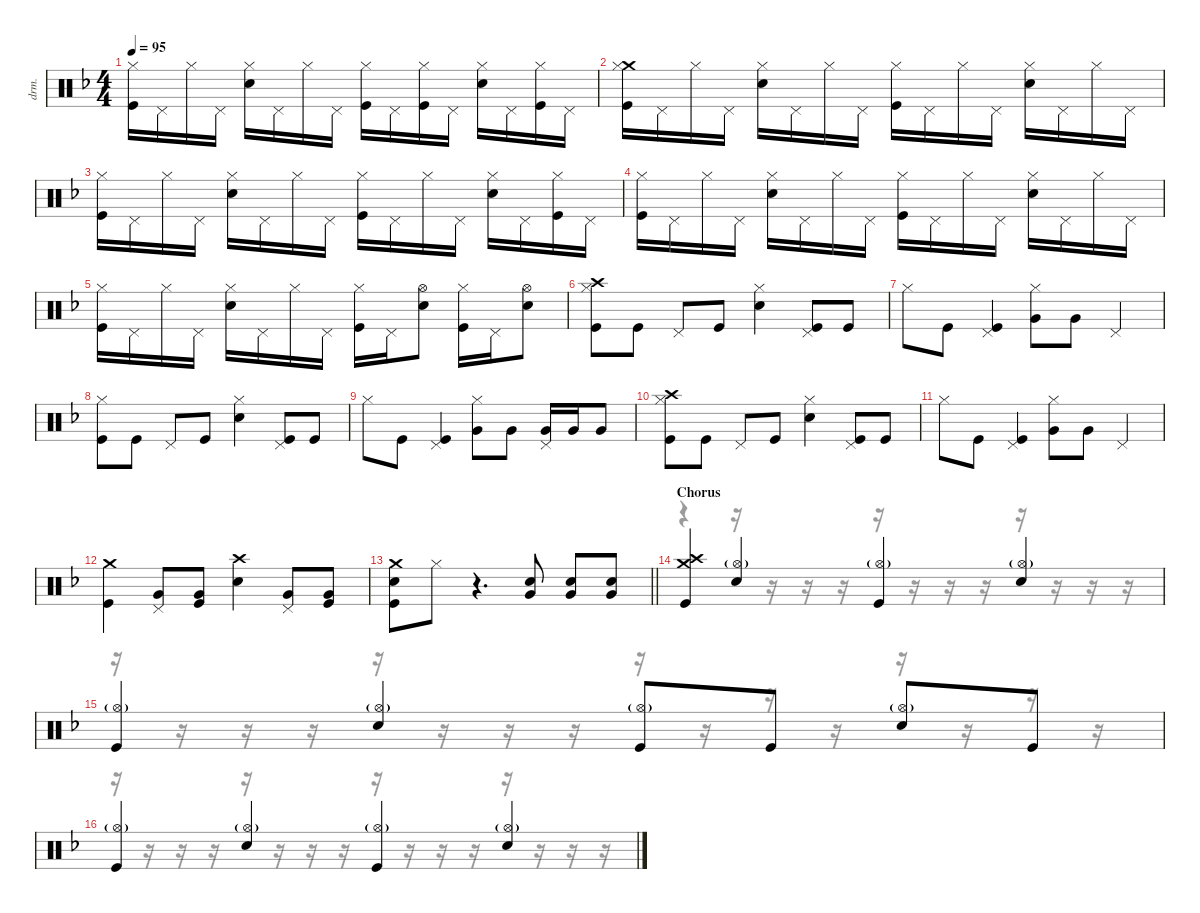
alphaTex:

\defaultSystemsLayout 4
\hideDynamics
\bracketExtendMode nobrackets
\otherSystemsTrackNameOrientation horizontal
\track ("Jukka" "drm.") {instrument percussion}
\staff {score}
\articulation defaults
\voice
\ts (4 4)
\tempo 95
\clef neutral
\ks f
("Hi-Hat (closed)" "Kick (hit)").16{dy mf} "Pedal Hi-Hat (hit)".16{dy mp} "Hi-Hat (closed)".16{dy mf} "Pedal Hi-Hat (hit)".16{dy mp} ("Hi-Hat (closed)" "Snare (hit) 2").16{dy mf} "Pedal Hi-Hat (hit)".16{dy mp} "Hi-Hat (closed)".16{dy mf} "Pedal Hi-Hat (hit)".16{dy mp} ("Hi-Hat (closed)" "Kick (hit)").16{dy mf} "Pedal Hi-Hat (hit)".16{dy mp} ("Hi-Hat (closed)" "Kick (hit)").16{dy mf} "Pedal Hi-Hat (hit)".16{dy mp} ("Hi-Hat (closed)" "Snare (hit) 2").16{dy mf} "Pedal Hi-Hat (hit)".16{dy mp} ("Hi-Hat (closed)" "Kick (hit)").16{dy mf} "Pedal Hi-Hat (hit)".16{dy mp} |
("Crash medium (hit)" "Hi-Hat (closed)" "Kick (hit)").16{dy mf} "Pedal Hi-Hat (hit)".16{dy mp} "Hi-Hat (closed)".16{dy mf} "Pedal Hi-Hat (hit)".16{dy mp} ("Hi-Hat (closed)" "Snare (hit) 2").16{dy mf} "Pedal Hi-Hat (hit)".16{dy mp} "Hi-Hat (closed)".16{dy mf} "Pedal Hi-Hat (hit)".16{dy mp} ("Hi-Hat (closed)" "Kick (hit)").16{dy mf} "Pedal Hi-Hat (hit)".16{dy mp} "Hi-Hat (closed)".16{dy mf} "Pedal Hi-Hat (hit)".16{dy mp} ("Hi-Hat (closed)" "Snare (hit) 2").16{dy mf} "Pedal Hi-Hat (hit)".16{dy mp} "Hi-Hat (closed)".16{dy mf} "Pedal Hi-Hat (hit)".16{dy mp} |
("Hi-Hat (closed)" "Kick (hit)").16{dy mf} "Pedal Hi-Hat (hit)".16{dy mp} "Hi-Hat (closed)".16{dy mf} "Pedal Hi-Hat (hit)".16{dy mp} ("Hi-Hat (closed)" "Snare (hit) 2").16{dy mf} "Pedal Hi-Hat (hit)".16{dy mp} "Hi-Hat (closed)".16{dy mf} "Pedal Hi-Hat (hit)".16{dy mp} ("Hi-Hat (closed)" "Kick (hit)").16{dy mf} "Pedal Hi-Hat (hit)".16{dy mp} "Hi-Hat (closed)".16{dy mf} "Pedal Hi-Hat (hit)".16{dy mp} ("Hi-Hat (closed)" "Snare (hit) 2").16{dy mf} "Pedal Hi-Hat (hit)".16{dy mp} ("Hi-Hat (closed)" "Kick (hit)").16{dy mf} "Pedal Hi-Hat (hit)".16{dy mp} |
("Hi-Hat (closed)" "Kick (hit)").16{dy mf} "Pedal Hi-Hat (hit)".16{dy mp} "Hi-Hat (closed)".16{dy mf} "Pedal Hi-Hat (hit)".16{dy mp} ("Hi-Hat (closed)" "Snare (hit) 2").16{dy mf} "Pedal Hi-Hat (hit)".16{dy mp} "Hi-Hat (closed)".16{dy mf} "Pedal Hi-Hat (hit)".16{dy mp} ("Hi-Hat (closed)" "Kick (hit)").16{dy mf} "Pedal Hi-Hat (hit)".16{dy mp} "Hi-Hat (closed)".16{dy mf} "Pedal Hi-Hat (hit)".16{dy mp} ("Hi-Hat (closed)" "Snare (hit) 2").16{dy mf} "Pedal Hi-Hat (hit)".16{dy mp} "Hi-Hat (closed)".16{dy mf} "Pedal Hi-Hat (hit)".16{dy mp} |
("Hi-Hat (closed)" "Kick (hit)").16{dy mf} "Pedal Hi-Hat (hit)".16{dy mp} "Hi-Hat (closed)".16{dy mf} "Pedal Hi-Hat (hit)".16{dy mp} ("Hi-Hat (closed)" "Snare (hit) 2").16{dy mf} "Pedal Hi-Hat (hit)".16{dy mp} "Hi-Hat (closed)".16{dy mf} "Pedal Hi-Hat (hit)".16{dy mp} ("Hi-Hat (closed)" "Kick (hit)").16{dy mf} "Pedal Hi-Hat (hit)".16{dy mp} ("Hi-Hat (open)" "Snare (hit) 2").8{dy f} ("Hi-Hat (closed)" "Kick (hit)").16 "Pedal Hi-Hat (hit)".16{dy mf} ("Hi-Hat (open)" "Snare (hit) 2").8{dy f} |
("Crash high (hit)" "Hi-Hat (closed)" "Kick (hit)").8{dy mf} "Kick (hit)".8{dy f} "Pedal Hi-Hat (hit)".8 "Kick (hit)".8 ("Hi-Hat (closed)" "Snare (hit) 2").4 ("Pedal Hi-Hat (hit)" "Kick (hit)").8 "Kick (hit)".8 |
"Hi-Hat (closed)".8 "Kick (hit)".8 ("Pedal Hi-Hat (hit)" "Kick (hit)").4 ("Hi-Hat (closed)" "Very Low Tom (hit)").8 "Very Low Tom (hit)".8{dy mf} "Pedal Hi-Hat (hit)".4{dy f} |
("Hi-Hat (closed)" "Kick (hit)").8 "Kick (hit)".8 "Pedal Hi-Hat (hit)".8 "Kick (hit)".8 ("Hi-Hat (closed)" "Snare (hit) 2").4 ("Pedal Hi-Hat (hit)" "Kick (hit)").8 "Kick (hit)".8 |
"Hi-Hat (closed)".8 "Kick (hit)".8 ("Pedal Hi-Hat (hit)" "Kick (hit)").4 ("Hi-Hat (closed)" "Very Low Tom (hit)").8 "Very Low Tom (hit)".8{dy mf} ("Pedal Hi-Hat (hit)" "Very Low Tom (hit)").16{dy f} "Very Low Tom (hit)".16 "Very Low Tom (hit)".8 |
("Crash high (hit)" "Hi-Hat (closed)" "Kick (hit)").8{dy mf} "Kick (hit)".8{dy f} "Pedal Hi-Hat (hit)".8 "Kick (hit)".8 ("Hi-Hat (closed)" "Snare (hit) 2").4 ("Pedal Hi-Hat (hit)" "Kick (hit)").8 "Kick (hit)".8 |
"Hi-Hat (closed)".8 "Kick (hit)".8 ("Pedal Hi-Hat (hit)" "Kick (hit)").4 ("Hi-Hat (closed)" "Very Low Tom (hit)").8 "Very Low Tom (hit)".8{dy mf} "Pedal Hi-Hat (hit)".4{dy f} |
("Crash medium (hit)" "Kick (hit)").4{dy mf} ("Pedal Hi-Hat (hit)" "Very Low Tom (hit)").8{dy f} ("Very Low Tom (hit)" "Kick (hit)").8{dy mf} ("Crash high (hit)" "Snare (hit) 2").4 ("Pedal Hi-Hat (hit)" "Very Low Tom (hit)").8{dy f} ("Very Low Tom (hit)" "Kick (hit)").8{dy mf} |
\barLineRight lightlight
("Crash medium (hit)" "Snare (hit) 2" "Kick (hit)").8 "Hi-Hat (closed)".8 r.4{d} ("Snare (hit) 2" "Very Low Tom (hit)").8{dy mp} ("Snare (hit) 2" "Very Low Tom (hit)").8{dy mf} ("Snare (hit) 2" "Very Low Tom (hit)").8{dy f} |
\section ("" "Chorus")
("Crash high (hit)" "Crash medium (hit)" "Kick (hit)").4 ("Hi-Hat (open)"{g} "Snare (hit) 2").4 ("Hi-Hat (open)"{g} "Kick (hit)").4 ("Hi-Hat (open)"{g} "Snare (hit) 2").4 |
("Hi-Hat (open)"{g} "Kick (hit)").4 ("Hi-Hat (open)"{g} "Snare (hit) 2").4 ("Hi-Hat (open)"{g} "Kick (hit)").8 "Kick (hit)".8 ("Hi-Hat (open)"{g} "Snare (hit) 2").8 "Kick (hit)".8 |
("Hi-Hat (open)"{g} "Kick (hit)").4 ("Hi-Hat (open)"{g} "Snare (hit) 2").4 ("Hi-Hat (open)"{g} "Kick (hit)").4 ("Hi-Hat (open)"{g} "Snare (hit) 2").4
\voice
\clef neutral
\ottava regular
\simile none
\ks f
|
|
|
|
|
|
|
|
|
|
|
|
\barLineRight lightlight
|
r.4 r.16 r.16 r.16 r.16 r.16 r.16 r.16 r.16 r.16 r.16 r.16 r.16 |
r.16 r.16 r.16 r.16 r.16 r.16 r.16 r.16 r.16 r.16 r.16 r.16 r.16 r.16 r.16 r.16 |
r.16 r.16 r.16 r.16 r.16 r.16 r.16 r.16 r.16 r.16 r.16 r.16 r.16 r.16 r.16 r.16
